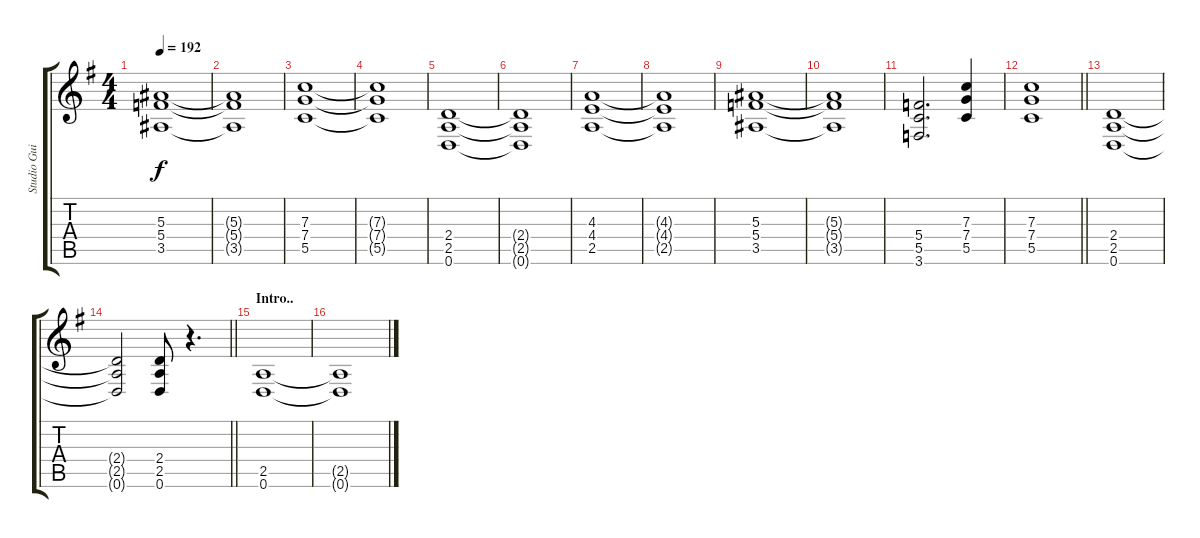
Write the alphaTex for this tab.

\track ("Studio Guitar" "Studio Gui") {instrument distortionguitar}
\staff {score tabs}
\tuning (D4 A3 F3 C3 G2 D2) {hide}
\ts (4 4)
\tempo 192
\clef g2
\ks g
(5.3 5.4 3.5).1{dy f} |
(5.3{t} 5.4{t} 3.5{t}).1 |
(7.3 7.4 5.5).1 |
(7.3{t} 7.4{t} 5.5{t}).1 |
(2.4 2.5 0.6).1 |
(2.4{t} 2.5{t} 0.6{t}).1 |
(4.3 4.4 2.5).1 |
(4.3{t} 4.4{t} 2.5{t}).1 |
(5.3 5.4 3.5).1 |
(5.3{t} 5.4{t} 3.5{t}).1 |
(5.4 5.5 3.6).2{d} (7.3 7.4 5.5).4 |
\barLineRight lightlight
(7.3 7.4 5.5).1 |
(2.4 2.5 0.6).1 |
\barLineRight lightlight
(2.4{t} 2.5{t} 0.6{t}).2 (2.4 2.5 0.6).8 r.4{d} |
\section ("" "Intro..")
(2.5 0.6).1 |
(2.5{t} 0.6{t}).1
